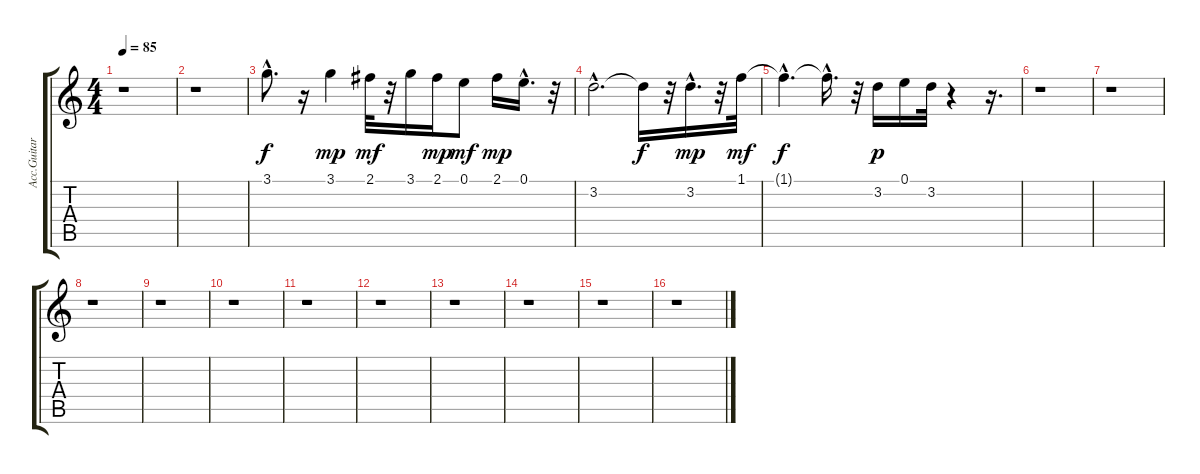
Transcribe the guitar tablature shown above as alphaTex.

\track ("Acc.Guitar Solo 2   " "Acc.Guitar") {instrument acousticguitarsteel}
\staff {score tabs}
\tuning (E4 B3 G3 D3 A2 E2) {hide}
\ts (4 4)
\tempo 85
\clef g2
\ks c
r.1{dy p} |
r.1 |
3.1{hac}.8{d dy f} r.16 3.1.4{dy mp} 2.1.32{dy mf} r.32 3.1.16 2.1.16{dy mp} 0.1.8{dy mf} 2.1.16{dy mp} 0.1{hac}.16{d} r.32 |
3.2{hac}.2{d} 3.2{t}.16{dy f} r.32 3.2{hac}.16{d dy mp} r.32 1.1.32{dy mf} |
1.1{hac t}.4{d dy f} 1.1{hac t}.16{d} r.32 3.2.16{dy p} 0.1.16 3.2.32 r.4 r.16{d} |
r.1 |
r.1 |
r.1 |
r.1 |
r.1 |
r.1 |
r.1 |
r.1 |
r.1 |
r.1 |
r.1
